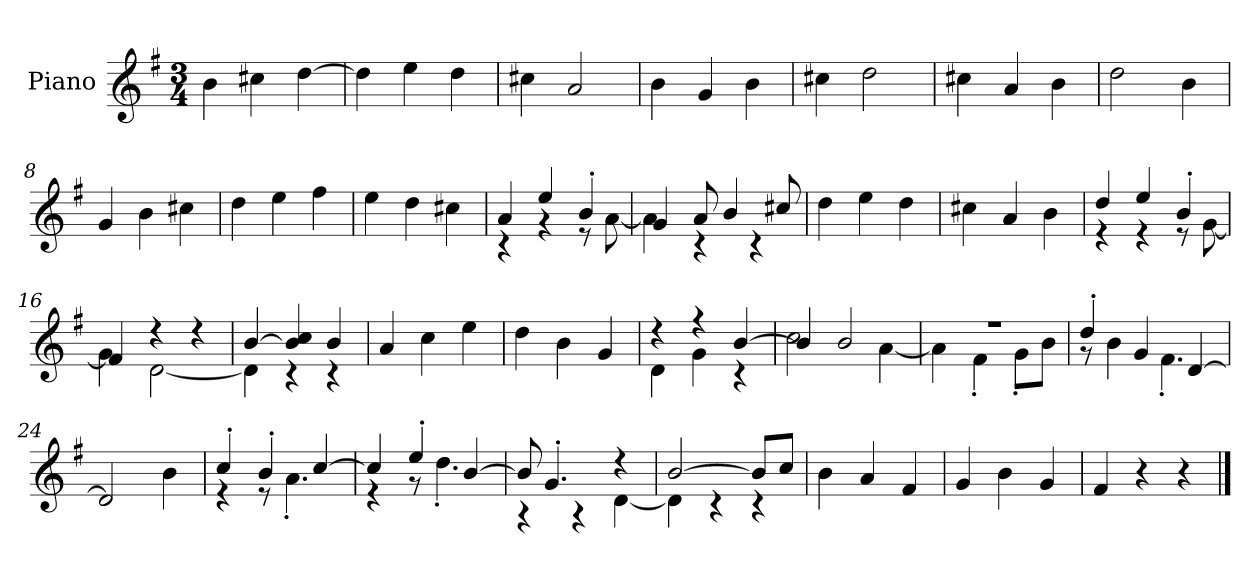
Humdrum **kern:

**kern
*part1
*staff1
*I"Piano
*I'P-no
*clefG2
*k[f#]
*M3/4
*MM178
=1
4b\
4cc#X\
[4dd\
=2
4dd\]
4ee\
4dd\
=3
4cc#X\
2a/
=4
4b\
4g/
4b\
=5
4cc#X\
2dd\
=6
4cc#X\
4a/
4b\
=7
2dd\
4b\
=8
4g/
4b\
4cc#X\
=9
4dd\
4ee\
4ff#\
=10
4ee\
4dd\
4cc#X\
!!LO:LB:g=z
=11
*^
4a/	4r
4ee/	4r
4b'/	8r
.	[8a\
=12	=12
4g/	4a\]
8a/	4r
4b/	.
.	4r
8cc#X/	.
*v	*v
=13
4dd\
4ee\
4dd\
=14
4cc#X\
4a/
4b\
=15
*^
4dd/	4r
4ee/	4r
4b'/	8r
.	[8g\
=16	=16
4f#/	4g\]
4r	[2d\
4r	.
=17	=17
[4b/	4d\]
4b/] 4cc/	4r
4b/	4r
*v	*v
=18
4a/
4cc\
4ee\
=19
4dd\
4b\
4g/
!!LO:LB:g=z
=20
*^
4r	4d\
4r	4g\
[4b/	4r
=21	=21
4b/]	2cc\
2b/	.
.	[4a\
=22	=22
2.r	4a\]
.	4f#'\
.	8g'\L
.	8b\J
=23	=23
4dd'/	8r
.	4b\
4g/	.
.	4.f#'\
[4d/	.
*v	*v
=24
2d/]
4b\
=25
*^
4cc'/	4r
4b'/	8r
.	4.a'\
[4cc/	.
=26	=26
4cc/]	4r
4ee'/	8r
.	4.dd'\
[4b/	.
=27	=27
8b/]	4r
4.g'/	.
.	4r
4r	[4d\
=28	=28
[2b/	4d\]
.	4r
8b/L]	4r
8cc/J	.
*v	*v
!!LO:LB:g=z
=29
4b\
4a/
4f#/
=30
4g/
4b\
4g/
=31
4f#/
4r
4r
==
*-
